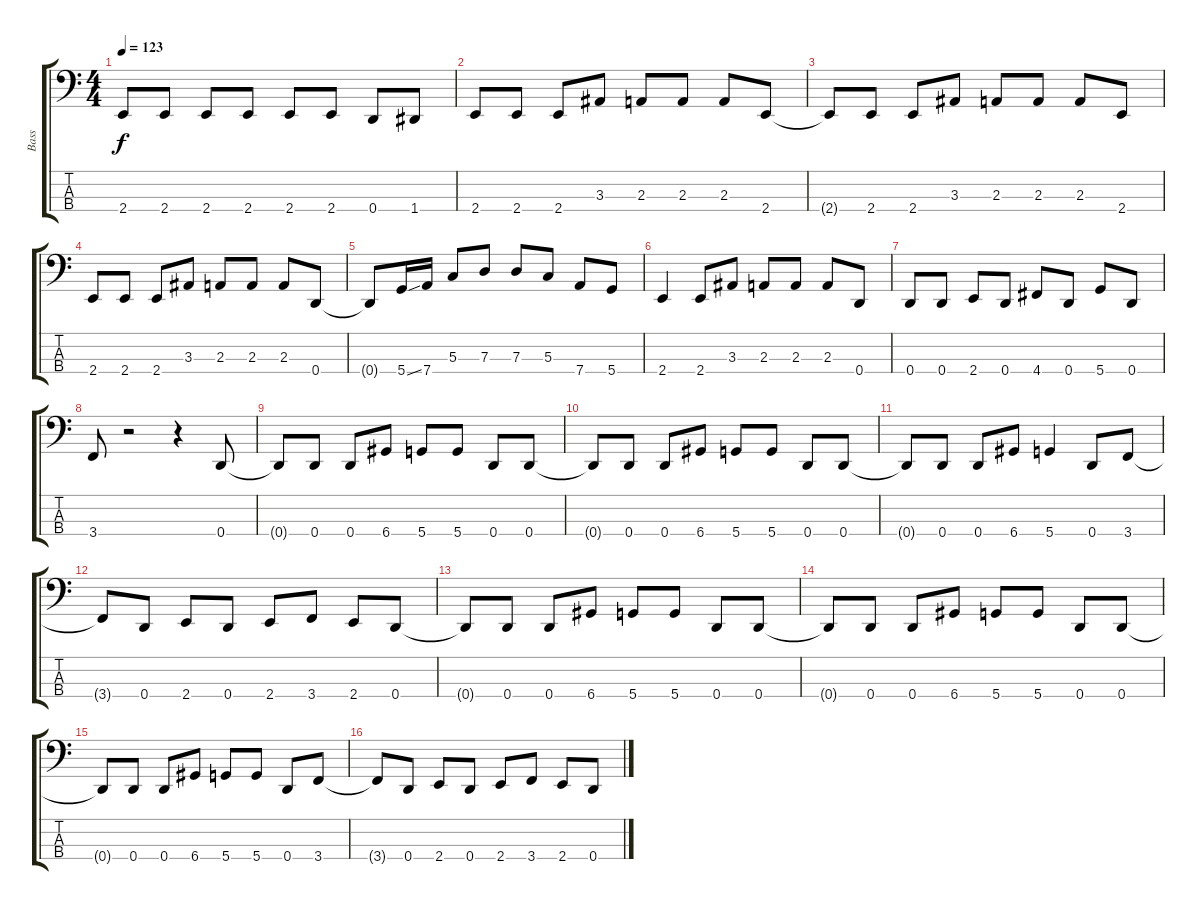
\track ("Bass" "Bass") {instrument electricbasspick}
\staff {score tabs}
\tuning (F2 C2 G1 D1) {hide}
\ts (4 4)
\tempo 123
\clef f4
\ks c
2.4{t}.8{dy f} 2.4.8 2.4.8 2.4.8 2.4.8 2.4.8 0.4.8 1.4.8 |
2.4.8 2.4.8 2.4.8 3.3.8 2.3.8 2.3.8 2.3.8 2.4.8 |
2.4{t}.8 2.4.8 2.4.8 3.3.8 2.3.8 2.3.8 2.3.8 2.4.8 |
2.4.8 2.4.8 2.4.8 3.3.8 2.3.8 2.3.8 2.3.8 0.4.8 |
0.4{t}.8 5.4{ss}.16 7.4.16 5.3.8 7.3.8 7.3.8 5.3.8 7.4.8 5.4.8 |
2.4.4 2.4.8 3.3.8 2.3.8 2.3.8 2.3.8 0.4.8 |
0.4.8 0.4.8 2.4.8 0.4.8 4.4.8 0.4.8 5.4.8 0.4.8 |
3.4.8 r.2 r.4 0.4.8 |
0.4{t}.8 0.4.8 0.4.8 6.4.8 5.4.8 5.4.8 0.4.8 0.4.8 |
0.4{t}.8 0.4.8 0.4.8 6.4.8 5.4.8 5.4.8 0.4.8 0.4.8 |
0.4{t}.8 0.4.8 0.4.8 6.4.8 5.4.4 0.4.8 3.4.8 |
3.4{t}.8 0.4.8 2.4.8 0.4.8 2.4.8 3.4.8 2.4.8 0.4.8 |
0.4{t}.8 0.4.8 0.4.8 6.4.8 5.4.8 5.4.8 0.4.8 0.4.8 |
0.4{t}.8 0.4.8 0.4.8 6.4.8 5.4.8 5.4.8 0.4.8 0.4.8 |
0.4{t}.8 0.4.8 0.4.8 6.4.8 5.4.8 5.4.8 0.4.8 3.4.8 |
3.4{t}.8 0.4.8 2.4.8 0.4.8 2.4.8 3.4.8 2.4.8 0.4.8
